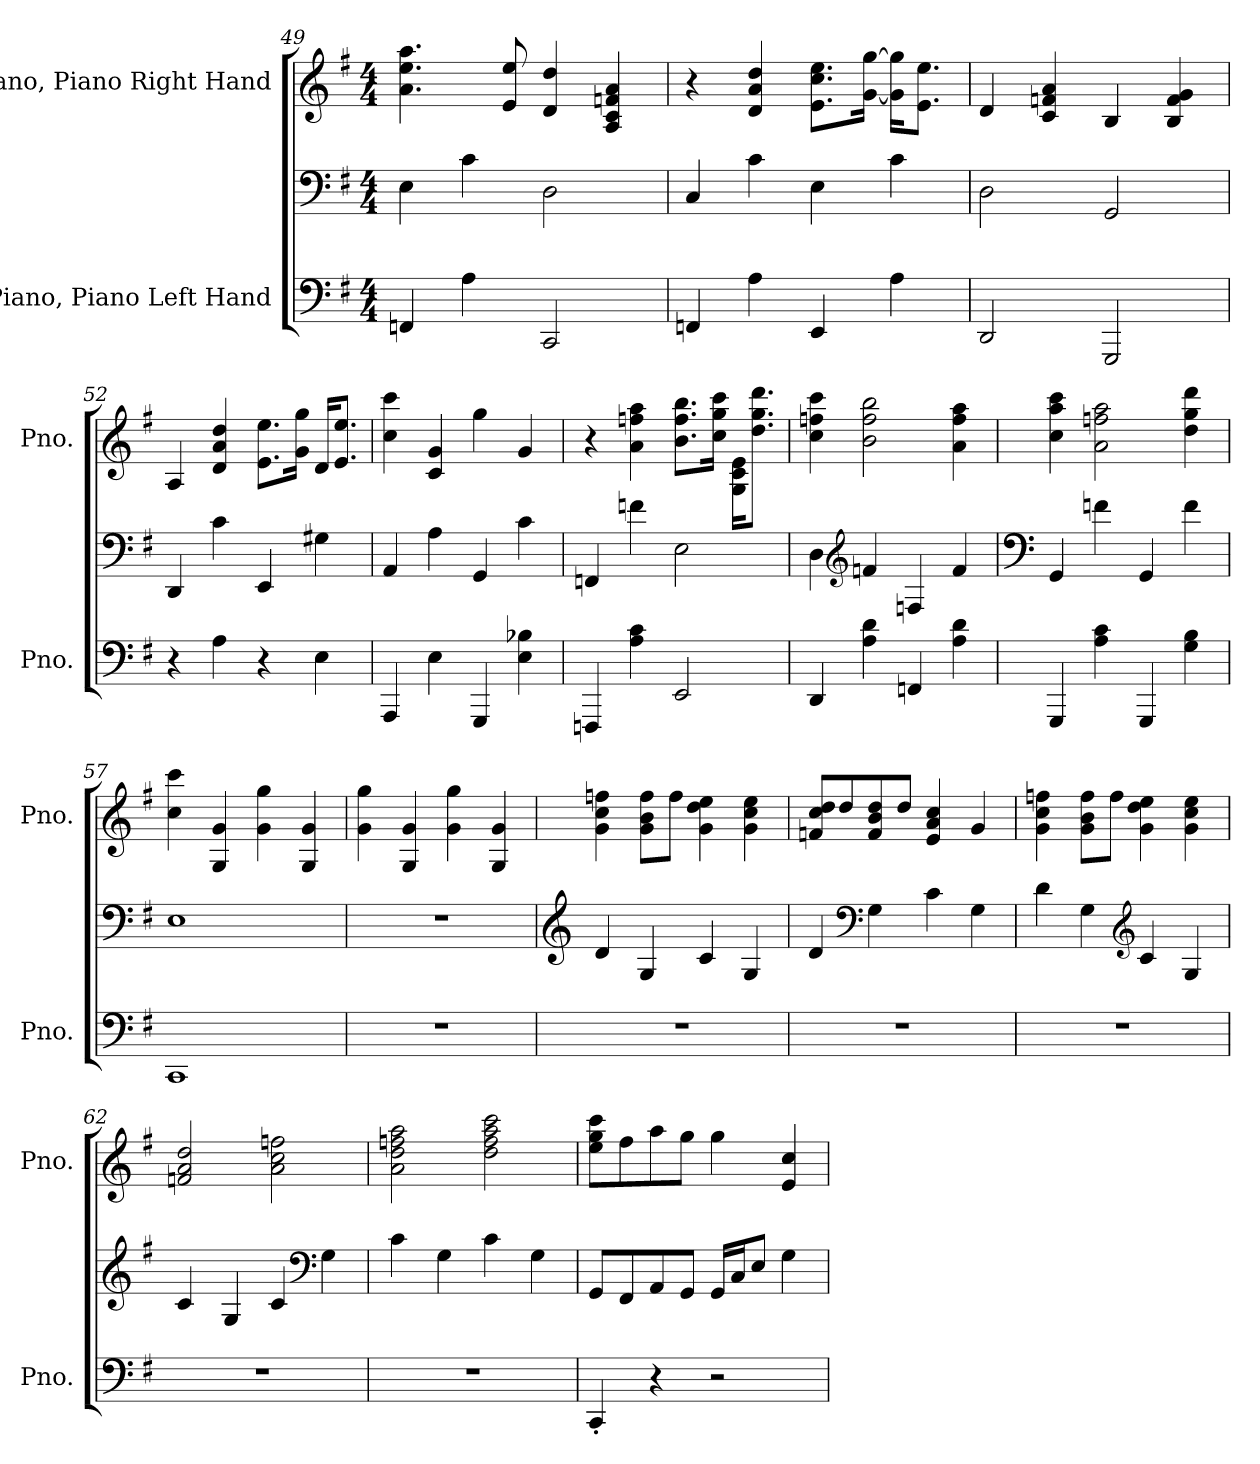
**kern	**kern	**kern
*part2	*part2	*part1
*staff3	*staff2	*staff1
*I"Piano, Piano Left Hand	*	*I"Piano, Piano Right Hand
*I'Pno.	*	*I'Pno.
*clefF4	*clefF4	*clefG2
*k[f#]	*k[f#]	*k[f#]
*M4/4	*M4/4	*M4/4
=49	=49	=49
4FFn/	4E\	4.a\ 4.ee\ 4.aa\
4A\	4c\	.
.	.	8e/ 8ee/
2CC/	2D\	4d/ 4dd/
.	.	4A/ 4c/ 4fn/ 4a/
!!LO:LB:g=z
=50	=50	=50
4FFn/	4C/	4r
4A\	4c\	4d/ 4a/ 4dd/
4EE/	4E\	8.e\ 8.cc\ 8.ee\L
.	.	[16g\ [16gg\Jk
4A\	4c\	16g\] 16gg\]KL
.	.	8.e\ 8.ee\J
=51	=51	=51
2DD/	2D\	4d/
.	.	4c/ 4fn/ 4a/
2GGG/	2GG/	4B/
.	.	4B/ 4f/ 4g/
=52	=52	=52
4r	4DD/	4A/
4A\	4c\	4d/ 4a/ 4dd/
4r	4EE/	8.e\ 8.ee\L
.	.	16g\ 16gg\Jk
4E\	4G#X\	16d/KL
.	.	8.e/ 8.ee/J
=53	=53	=53
4AAA/	4AA/	4cc\ 4ccc\
4E\	4A\	4c/ 4g/
4GGG/	4GG/	4gg\
4E\ 4B-X\	4c\	4g/
=54	=54	=54
4FFFn/	4FFn/	4r
4A\ 4c\	4fn\	4a\ 4ffn\ 4aa\
2EE/	2E\	8.b\ 8.ff\ 8.bb\L
.	.	16cc\ 16gg\ 16ccc\Jk
.	.	16G\ 16c\ 16e\KL
.	.	8.dd\ 8.gg\ 8.ddd\J
!!LO:LB:g=z
=55	=55	=55
4DD/	4D\	4cc\ 4ffn\ 4ccc\
*	*clefG2	*
4A\ 4d\	4fn/	2b\ 2ff\ 2bb\
4FFn/	4Fn/	.
4A\ 4d\	4f/	4a\ 4ff\ 4aa\
=56	=56	=56
*	*clefF4	*
4GGG/	4GG/	4cc\ 4aa\ 4ccc\
4A\ 4c\	4fn\	2a\ 2ffn\ 2aa\
4GGG/	4GG/	.
4G\ 4B\	4f\	4dd\ 4gg\ 4ddd\
=57	=57	=57
1CC	1E	4cc\ 4ccc\
.	.	4G/ 4g/
.	.	4g\ 4gg\
.	.	4G/ 4g/
=58	=58	=58
1r	1r	4g\ 4gg\
.	.	4G/ 4g/
.	.	4g\ 4gg\
.	.	4G/ 4g/
=59	=59	=59
*	*clefG2	*
1r	4d/	4g\ 4cc\ 4ffn\
.	4G/	8g\ 8b\ 8ff\L
.	.	8ff\J
.	4c/	4g\ 4dd\ 4ee\
.	4G/	4g\ 4cc\ 4ee\
=60	=60	=60
1r	4d/	8fn/ 8cc/ 8dd/L
.	.	8dd/
*	*clefF4	*
.	4G\	8f/ 8b/ 8dd/
.	.	8dd/J
.	4c\	4e/ 4a/ 4cc/
.	4G\	4g/
!!LO:PB:g=z
=61	=61	=61
1r	4d\	4g\ 4cc\ 4ffn\
.	4G\	8g\ 8b\ 8ff\L
.	.	8ff\J
*	*clefG2	*
.	4c/	4g\ 4dd\ 4ee\
.	4G/	4g\ 4cc\ 4ee\
=62	=62	=62
1r	4c/	2fn/ 2a/ 2dd/
.	4G/	.
.	4c/	2a\ 2cc\ 2ffn\
*	*clefF4	*
.	4G\	.
=63	=63	=63
1r	4c\	2a\ 2dd\ 2ffn\ 2aa\
.	4G\	.
.	4c\	2dd\ 2ff\ 2aa\ 2ccc\
.	4G\	.
=64	=64	=64
4CC'/	8GG/L	8ee\ 8gg\ 8ccc\L
.	8FF#/	8ff#\
4r	8AA/	8aa\
.	8GG/J	8gg\J
2r	16GG/LL	4gg\
.	16C/J	.
.	8E/J	.
.	4G\	4e/ 4cc/
=	=	=
*-	*-	*-
